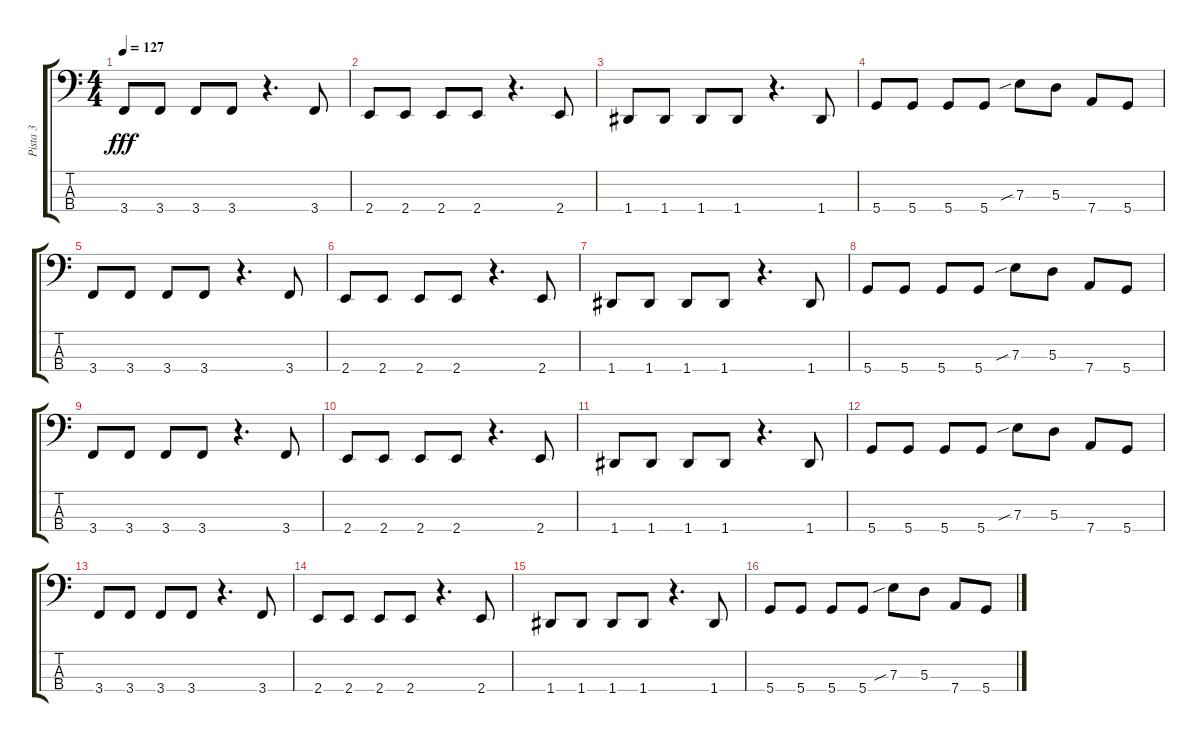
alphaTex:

\track ("Pista 3" "Pista 3") {instrument electricbasspick}
\staff {score tabs}
\tuning (G2 D2 A1 D1) {hide}
\ts (4 4)
\tempo 127
\clef f4
\ks c
3.4.8{dy fff} 3.4.8 3.4.8 3.4.8 r.4{d} 3.4.8 |
2.4.8 2.4.8 2.4.8 2.4.8 r.4{d} 2.4.8 |
1.4.8 1.4.8 1.4.8 1.4.8 r.4{d} 1.4.8 |
5.4.8 5.4.8 5.4.8 5.4.8 7.3{sib}.8 5.3.8 7.4.8 5.4.8 |
3.4.8 3.4.8 3.4.8 3.4.8 r.4{d} 3.4.8 |
2.4.8 2.4.8 2.4.8 2.4.8 r.4{d} 2.4.8 |
1.4.8 1.4.8 1.4.8 1.4.8 r.4{d} 1.4.8 |
5.4.8 5.4.8 5.4.8 5.4.8 7.3{sib}.8 5.3.8 7.4.8 5.4.8 |
3.4.8 3.4.8 3.4.8 3.4.8 r.4{d} 3.4.8 |
2.4.8 2.4.8 2.4.8 2.4.8 r.4{d} 2.4.8 |
1.4.8 1.4.8 1.4.8 1.4.8 r.4{d} 1.4.8 |
5.4.8 5.4.8 5.4.8 5.4.8 7.3{sib}.8 5.3.8 7.4.8 5.4.8 |
3.4.8 3.4.8 3.4.8 3.4.8 r.4{d} 3.4.8 |
2.4.8 2.4.8 2.4.8 2.4.8 r.4{d} 2.4.8 |
1.4.8 1.4.8 1.4.8 1.4.8 r.4{d} 1.4.8 |
5.4.8 5.4.8 5.4.8 5.4.8 7.3{sib}.8 5.3.8 7.4.8 5.4.8
